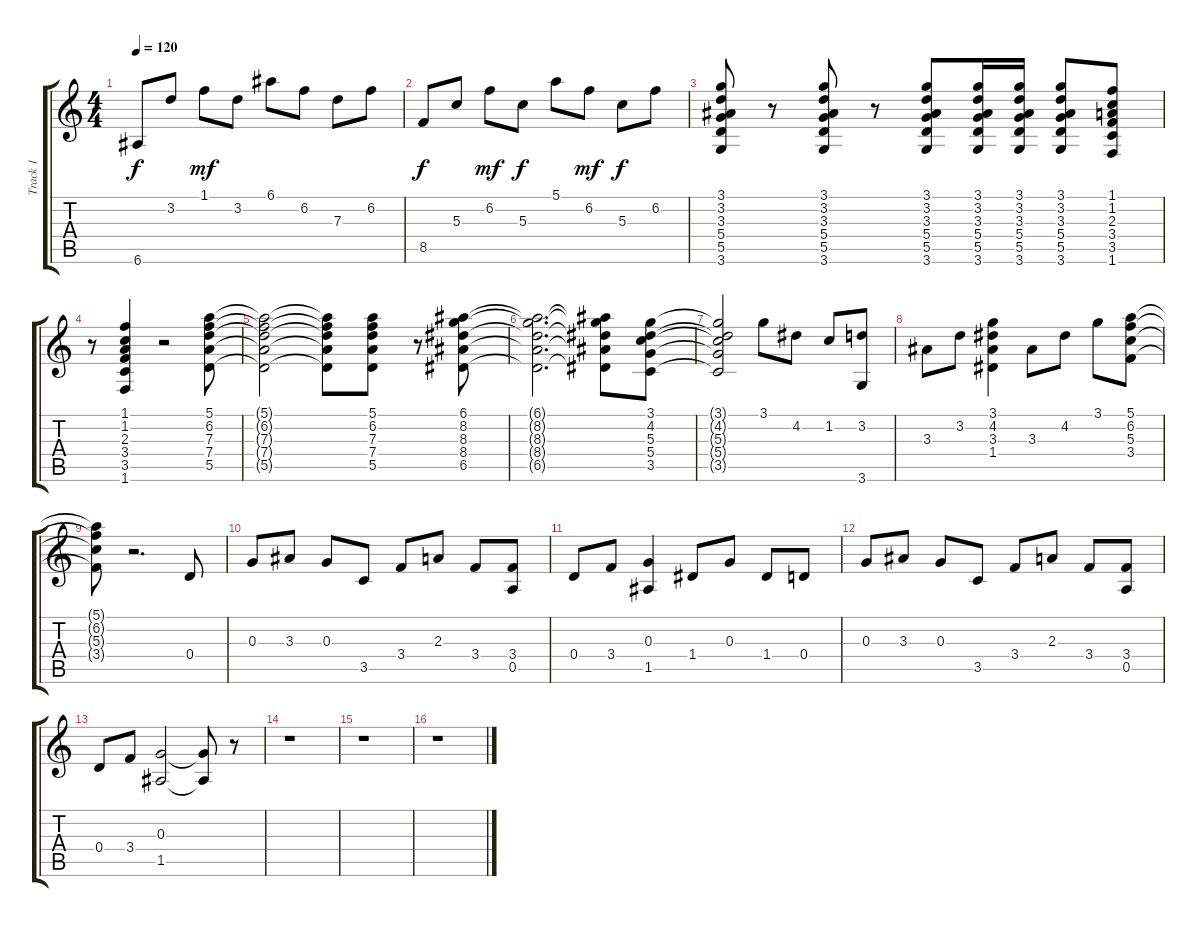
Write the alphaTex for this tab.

\track ("Track 1" "Track 1") {instrument acousticguitarsteel}
\staff {score tabs}
\tuning (E4 B3 G3 D3 A2 E2) {hide}
\ts (4 4)
\tempo 120
\clef g2
\ks c
6.6.8{dy f} 3.2.8 1.1.8{dy mf} 3.2.8 6.1.8 6.2.8 7.3.8 6.2.8 |
8.5.8{dy f} 5.3.8 6.2.8{dy mf} 5.3.8{dy f} 5.1.8 6.2.8{dy mf} 5.3.8{dy f} 6.2.8 |
(3.1 3.2 3.3 5.4 5.5 3.6).8 r.8 (3.1 3.2 3.3 5.4 5.5 3.6).8 r.8 (3.1 3.2 3.3 5.4 5.5 3.6).8 (3.1 3.2 3.3 5.4 5.5 3.6).16 (3.1 3.2 3.3 5.4 5.5 3.6).16 (3.1 3.2 3.3 5.4 5.5 3.6).8 (1.1 1.2 2.3 3.4 3.5 1.6).8 |
r.8 (1.1 1.2 2.3 3.4 3.5 1.6).4 r.2 (5.1 6.2 7.3 7.4 5.5).8 |
(5.1{t} 6.2{t} 7.3{t} 7.4{t} 5.5{t}).2 (5.1{t} 6.2{t} 7.3{t} 7.4{t} 5.5{t}).8 (5.1 6.2 7.3 7.4 5.5).8 r.8 (6.1 8.2 8.3 8.4 6.5).8 |
(6.1{t} 8.2{t} 8.3{t} 8.4{t} 6.5{t}).2{d} (6.1{t} 8.2{t} 8.3{t} 8.4{t} 6.5{t}).8 (3.1 4.2 5.3 5.4 3.5).8 |
(3.1{t} 4.2{t} 5.3{t} 5.4{t} 3.5{t}).2 3.1.8 4.2.8 1.2.8 (3.2 3.6).8 |
3.3.8 3.2.8 (3.1 4.2 3.3 1.4).4 3.3.8 4.2.8 3.1.8 (5.1 6.2 5.3 3.4).8 |
(5.1{t} 6.2{t} 5.3{t} 3.4{t}).8 r.2{d} 0.4.8 |
0.3.8 3.3.8 0.3.8 3.5.8 3.4.8 2.3.8 3.4.8 (3.4 0.5).8 |
0.4.8 3.4.8 (0.3 1.5).4 1.4.8 0.3.8 1.4.8 0.4.8 |
0.3.8 3.3.8 0.3.8 3.5.8 3.4.8 2.3.8 3.4.8 (3.4 0.5).8 |
0.4.8 3.4.8 (0.3 1.5).2 (0.3{t} 1.5{t}).8 r.8 |
r.1 |
r.1 |
r.1
